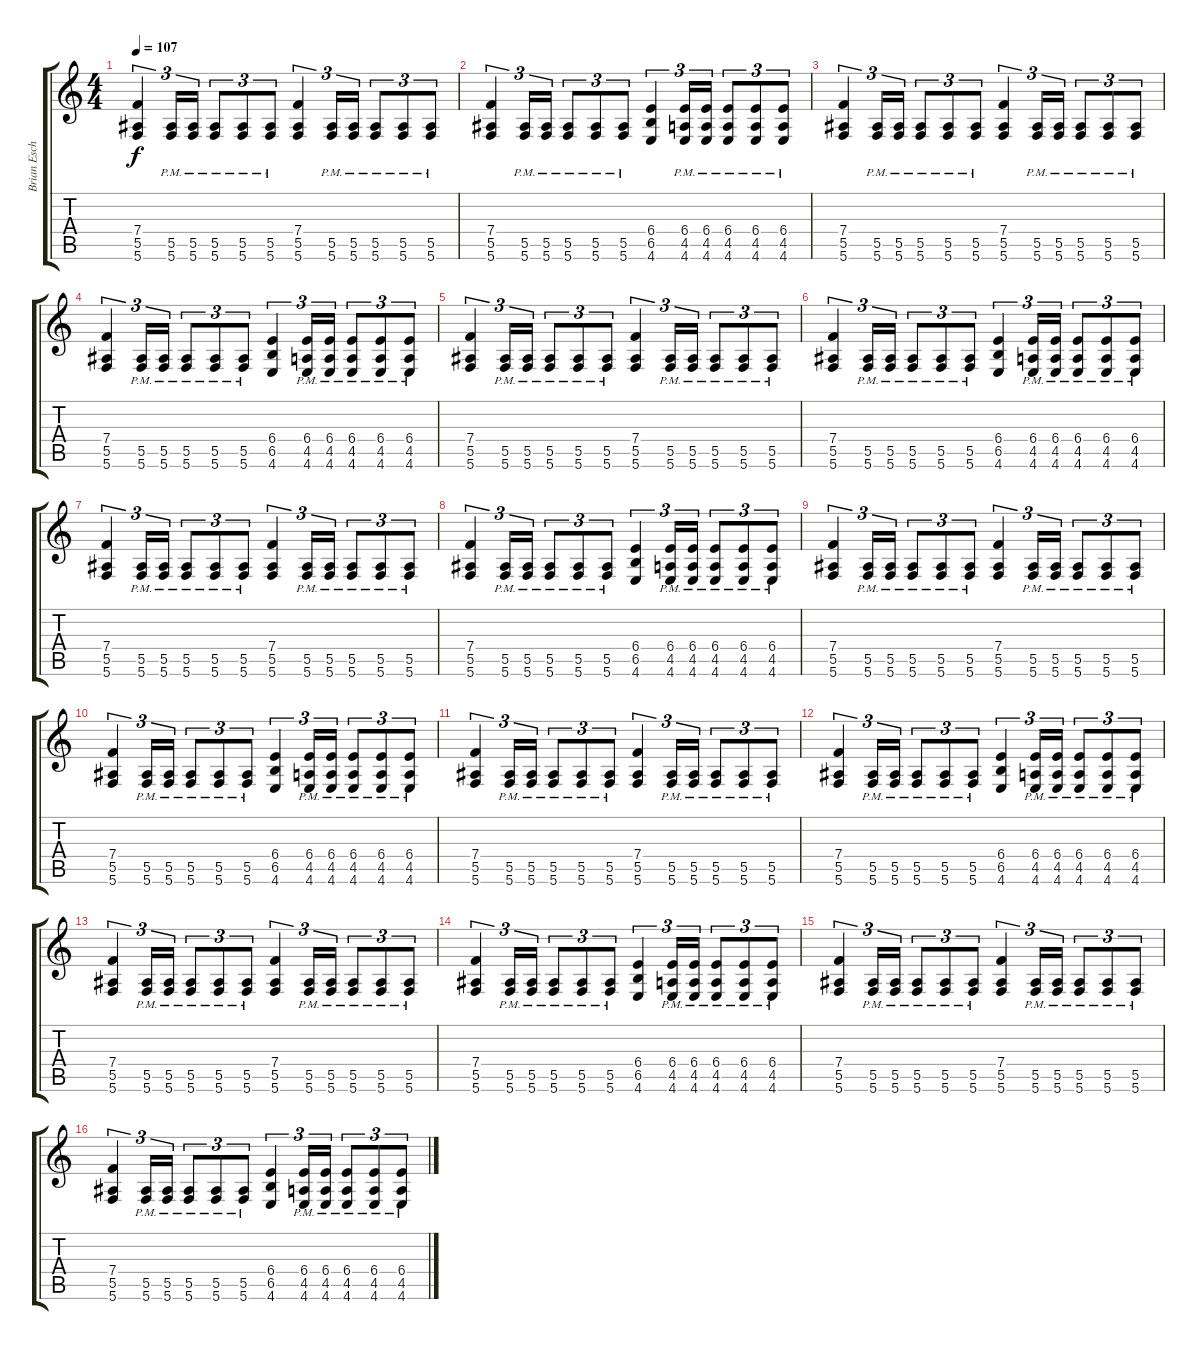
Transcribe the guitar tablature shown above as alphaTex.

\track ("Brian Eschbach (Lead Guitar)" "Brian Esch") {instrument distortionguitar}
\staff {score tabs}
\tuning (C4 G3 Eb3 Bb2 F2 C2) {hide}
\ts (4 4)
\tempo 107
\clef g2
\ks c
(7.4 5.5 5.6).4{tu (3 2) dy f} (5.5{pm} 5.6{pm}).16{tu (3 2)} (5.5{pm} 5.6{pm}).16{tu (3 2)} (5.5{pm} 5.6{pm}).8{tu (3 2)} (5.5{pm} 5.6{pm}).8{tu (3 2)} (5.5{pm} 5.6{pm}).8{tu (3 2)} (7.4 5.5 5.6).4{tu (3 2)} (5.5{pm} 5.6{pm}).16{tu (3 2)} (5.5{pm} 5.6{pm}).16{tu (3 2)} (5.5{pm} 5.6{pm}).8{tu (3 2)} (5.5{pm} 5.6{pm}).8{tu (3 2)} (5.5{pm} 5.6{pm}).8{tu (3 2)} |
(7.4 5.5 5.6).4{tu (3 2)} (5.5{pm} 5.6{pm}).16{tu (3 2)} (5.5{pm} 5.6{pm}).16{tu (3 2)} (5.5{pm} 5.6{pm}).8{tu (3 2)} (5.5{pm} 5.6{pm}).8{tu (3 2)} (5.5{pm} 5.6{pm}).8{tu (3 2)} (6.4 6.5 4.6).4{tu (3 2)} (6.4{pm} 4.5{pm} 4.6{pm}).16{tu (3 2)} (6.4{pm} 4.5{pm} 4.6{pm}).16{tu (3 2)} (6.4{pm} 4.5{pm} 4.6{pm}).8{tu (3 2)} (6.4{pm} 4.5{pm} 4.6{pm}).8{tu (3 2)} (6.4{pm} 4.5{pm} 4.6{pm}).8{tu (3 2)} |
(7.4 5.5 5.6).4{tu (3 2)} (5.5{pm} 5.6{pm}).16{tu (3 2)} (5.5{pm} 5.6{pm}).16{tu (3 2)} (5.5{pm} 5.6{pm}).8{tu (3 2)} (5.5{pm} 5.6{pm}).8{tu (3 2)} (5.5{pm} 5.6{pm}).8{tu (3 2)} (7.4 5.5 5.6).4{tu (3 2)} (5.5{pm} 5.6{pm}).16{tu (3 2)} (5.5{pm} 5.6{pm}).16{tu (3 2)} (5.5{pm} 5.6{pm}).8{tu (3 2)} (5.5{pm} 5.6{pm}).8{tu (3 2)} (5.5{pm} 5.6{pm}).8{tu (3 2)} |
(7.4 5.5 5.6).4{tu (3 2)} (5.5{pm} 5.6{pm}).16{tu (3 2)} (5.5{pm} 5.6{pm}).16{tu (3 2)} (5.5{pm} 5.6{pm}).8{tu (3 2)} (5.5{pm} 5.6{pm}).8{tu (3 2)} (5.5{pm} 5.6{pm}).8{tu (3 2)} (6.4 6.5 4.6).4{tu (3 2)} (6.4{pm} 4.5{pm} 4.6{pm}).16{tu (3 2)} (6.4{pm} 4.5{pm} 4.6{pm}).16{tu (3 2)} (6.4{pm} 4.5{pm} 4.6{pm}).8{tu (3 2)} (6.4{pm} 4.5{pm} 4.6{pm}).8{tu (3 2)} (6.4{pm} 4.5{pm} 4.6{pm}).8{tu (3 2)} |
(7.4 5.5 5.6).4{tu (3 2)} (5.5{pm} 5.6{pm}).16{tu (3 2)} (5.5{pm} 5.6{pm}).16{tu (3 2)} (5.5{pm} 5.6{pm}).8{tu (3 2)} (5.5{pm} 5.6{pm}).8{tu (3 2)} (5.5{pm} 5.6{pm}).8{tu (3 2)} (7.4 5.5 5.6).4{tu (3 2)} (5.5{pm} 5.6{pm}).16{tu (3 2)} (5.5{pm} 5.6{pm}).16{tu (3 2)} (5.5{pm} 5.6{pm}).8{tu (3 2)} (5.5{pm} 5.6{pm}).8{tu (3 2)} (5.5{pm} 5.6{pm}).8{tu (3 2)} |
(7.4 5.5 5.6).4{tu (3 2)} (5.5{pm} 5.6{pm}).16{tu (3 2)} (5.5{pm} 5.6{pm}).16{tu (3 2)} (5.5{pm} 5.6{pm}).8{tu (3 2)} (5.5{pm} 5.6{pm}).8{tu (3 2)} (5.5{pm} 5.6{pm}).8{tu (3 2)} (6.4 6.5 4.6).4{tu (3 2)} (6.4{pm} 4.5{pm} 4.6{pm}).16{tu (3 2)} (6.4{pm} 4.5{pm} 4.6{pm}).16{tu (3 2)} (6.4{pm} 4.5{pm} 4.6{pm}).8{tu (3 2)} (6.4{pm} 4.5{pm} 4.6{pm}).8{tu (3 2)} (6.4{pm} 4.5{pm} 4.6{pm}).8{tu (3 2)} |
(7.4 5.5 5.6).4{tu (3 2)} (5.5{pm} 5.6{pm}).16{tu (3 2)} (5.5{pm} 5.6{pm}).16{tu (3 2)} (5.5{pm} 5.6{pm}).8{tu (3 2)} (5.5{pm} 5.6{pm}).8{tu (3 2)} (5.5{pm} 5.6{pm}).8{tu (3 2)} (7.4 5.5 5.6).4{tu (3 2)} (5.5{pm} 5.6{pm}).16{tu (3 2)} (5.5{pm} 5.6{pm}).16{tu (3 2)} (5.5{pm} 5.6{pm}).8{tu (3 2)} (5.5{pm} 5.6{pm}).8{tu (3 2)} (5.5{pm} 5.6{pm}).8{tu (3 2)} |
(7.4 5.5 5.6).4{tu (3 2)} (5.5{pm} 5.6{pm}).16{tu (3 2)} (5.5{pm} 5.6{pm}).16{tu (3 2)} (5.5{pm} 5.6{pm}).8{tu (3 2)} (5.5{pm} 5.6{pm}).8{tu (3 2)} (5.5{pm} 5.6{pm}).8{tu (3 2)} (6.4 6.5 4.6).4{tu (3 2)} (6.4{pm} 4.5{pm} 4.6{pm}).16{tu (3 2)} (6.4{pm} 4.5{pm} 4.6{pm}).16{tu (3 2)} (6.4{pm} 4.5{pm} 4.6{pm}).8{tu (3 2)} (6.4{pm} 4.5{pm} 4.6{pm}).8{tu (3 2)} (6.4{pm} 4.5{pm} 4.6{pm}).8{tu (3 2)} |
(7.4 5.5 5.6).4{tu (3 2)} (5.5{pm} 5.6{pm}).16{tu (3 2)} (5.5{pm} 5.6{pm}).16{tu (3 2)} (5.5{pm} 5.6{pm}).8{tu (3 2)} (5.5{pm} 5.6{pm}).8{tu (3 2)} (5.5{pm} 5.6{pm}).8{tu (3 2)} (7.4 5.5 5.6).4{tu (3 2)} (5.5{pm} 5.6{pm}).16{tu (3 2)} (5.5{pm} 5.6{pm}).16{tu (3 2)} (5.5{pm} 5.6{pm}).8{tu (3 2)} (5.5{pm} 5.6{pm}).8{tu (3 2)} (5.5{pm} 5.6{pm}).8{tu (3 2)} |
(7.4 5.5 5.6).4{tu (3 2)} (5.5{pm} 5.6{pm}).16{tu (3 2)} (5.5{pm} 5.6{pm}).16{tu (3 2)} (5.5{pm} 5.6{pm}).8{tu (3 2)} (5.5{pm} 5.6{pm}).8{tu (3 2)} (5.5{pm} 5.6{pm}).8{tu (3 2)} (6.4 6.5 4.6).4{tu (3 2)} (6.4{pm} 4.5{pm} 4.6{pm}).16{tu (3 2)} (6.4{pm} 4.5{pm} 4.6{pm}).16{tu (3 2)} (6.4{pm} 4.5{pm} 4.6{pm}).8{tu (3 2)} (6.4{pm} 4.5{pm} 4.6{pm}).8{tu (3 2)} (6.4{pm} 4.5{pm} 4.6{pm}).8{tu (3 2)} |
(7.4 5.5 5.6).4{tu (3 2)} (5.5{pm} 5.6{pm}).16{tu (3 2)} (5.5{pm} 5.6{pm}).16{tu (3 2)} (5.5{pm} 5.6{pm}).8{tu (3 2)} (5.5{pm} 5.6{pm}).8{tu (3 2)} (5.5{pm} 5.6{pm}).8{tu (3 2)} (7.4 5.5 5.6).4{tu (3 2)} (5.5{pm} 5.6{pm}).16{tu (3 2)} (5.5{pm} 5.6{pm}).16{tu (3 2)} (5.5{pm} 5.6{pm}).8{tu (3 2)} (5.5{pm} 5.6{pm}).8{tu (3 2)} (5.5{pm} 5.6{pm}).8{tu (3 2)} |
(7.4 5.5 5.6).4{tu (3 2)} (5.5{pm} 5.6{pm}).16{tu (3 2)} (5.5{pm} 5.6{pm}).16{tu (3 2)} (5.5{pm} 5.6{pm}).8{tu (3 2)} (5.5{pm} 5.6{pm}).8{tu (3 2)} (5.5{pm} 5.6{pm}).8{tu (3 2)} (6.4 6.5 4.6).4{tu (3 2)} (6.4{pm} 4.5{pm} 4.6{pm}).16{tu (3 2)} (6.4{pm} 4.5{pm} 4.6{pm}).16{tu (3 2)} (6.4{pm} 4.5{pm} 4.6{pm}).8{tu (3 2)} (6.4{pm} 4.5{pm} 4.6{pm}).8{tu (3 2)} (6.4{pm} 4.5{pm} 4.6{pm}).8{tu (3 2)} |
(7.4 5.5 5.6).4{tu (3 2)} (5.5{pm} 5.6{pm}).16{tu (3 2)} (5.5{pm} 5.6{pm}).16{tu (3 2)} (5.5{pm} 5.6{pm}).8{tu (3 2)} (5.5{pm} 5.6{pm}).8{tu (3 2)} (5.5{pm} 5.6{pm}).8{tu (3 2)} (7.4 5.5 5.6).4{tu (3 2)} (5.5{pm} 5.6{pm}).16{tu (3 2)} (5.5{pm} 5.6{pm}).16{tu (3 2)} (5.5{pm} 5.6{pm}).8{tu (3 2)} (5.5{pm} 5.6{pm}).8{tu (3 2)} (5.5{pm} 5.6{pm}).8{tu (3 2)} |
(7.4 5.5 5.6).4{tu (3 2)} (5.5{pm} 5.6{pm}).16{tu (3 2)} (5.5{pm} 5.6{pm}).16{tu (3 2)} (5.5{pm} 5.6{pm}).8{tu (3 2)} (5.5{pm} 5.6{pm}).8{tu (3 2)} (5.5{pm} 5.6{pm}).8{tu (3 2)} (6.4 6.5 4.6).4{tu (3 2)} (6.4{pm} 4.5{pm} 4.6{pm}).16{tu (3 2)} (6.4{pm} 4.5{pm} 4.6{pm}).16{tu (3 2)} (6.4{pm} 4.5{pm} 4.6{pm}).8{tu (3 2)} (6.4{pm} 4.5{pm} 4.6{pm}).8{tu (3 2)} (6.4{pm} 4.5{pm} 4.6{pm}).8{tu (3 2)} |
(7.4 5.5 5.6).4{tu (3 2)} (5.5{pm} 5.6{pm}).16{tu (3 2)} (5.5{pm} 5.6{pm}).16{tu (3 2)} (5.5{pm} 5.6{pm}).8{tu (3 2)} (5.5{pm} 5.6{pm}).8{tu (3 2)} (5.5{pm} 5.6{pm}).8{tu (3 2)} (7.4 5.5 5.6).4{tu (3 2)} (5.5{pm} 5.6{pm}).16{tu (3 2)} (5.5{pm} 5.6{pm}).16{tu (3 2)} (5.5{pm} 5.6{pm}).8{tu (3 2)} (5.5{pm} 5.6{pm}).8{tu (3 2)} (5.5{pm} 5.6{pm}).8{tu (3 2)} |
(7.4 5.5 5.6).4{tu (3 2)} (5.5{pm} 5.6{pm}).16{tu (3 2)} (5.5{pm} 5.6{pm}).16{tu (3 2)} (5.5{pm} 5.6{pm}).8{tu (3 2)} (5.5{pm} 5.6{pm}).8{tu (3 2)} (5.5{pm} 5.6{pm}).8{tu (3 2)} (6.4 6.5 4.6).4{tu (3 2)} (6.4{pm} 4.5{pm} 4.6{pm}).16{tu (3 2)} (6.4{pm} 4.5{pm} 4.6{pm}).16{tu (3 2)} (6.4{pm} 4.5{pm} 4.6{pm}).8{tu (3 2)} (6.4{pm} 4.5{pm} 4.6{pm}).8{tu (3 2)} (6.4{pm} 4.5{pm} 4.6{pm}).8{tu (3 2)}
